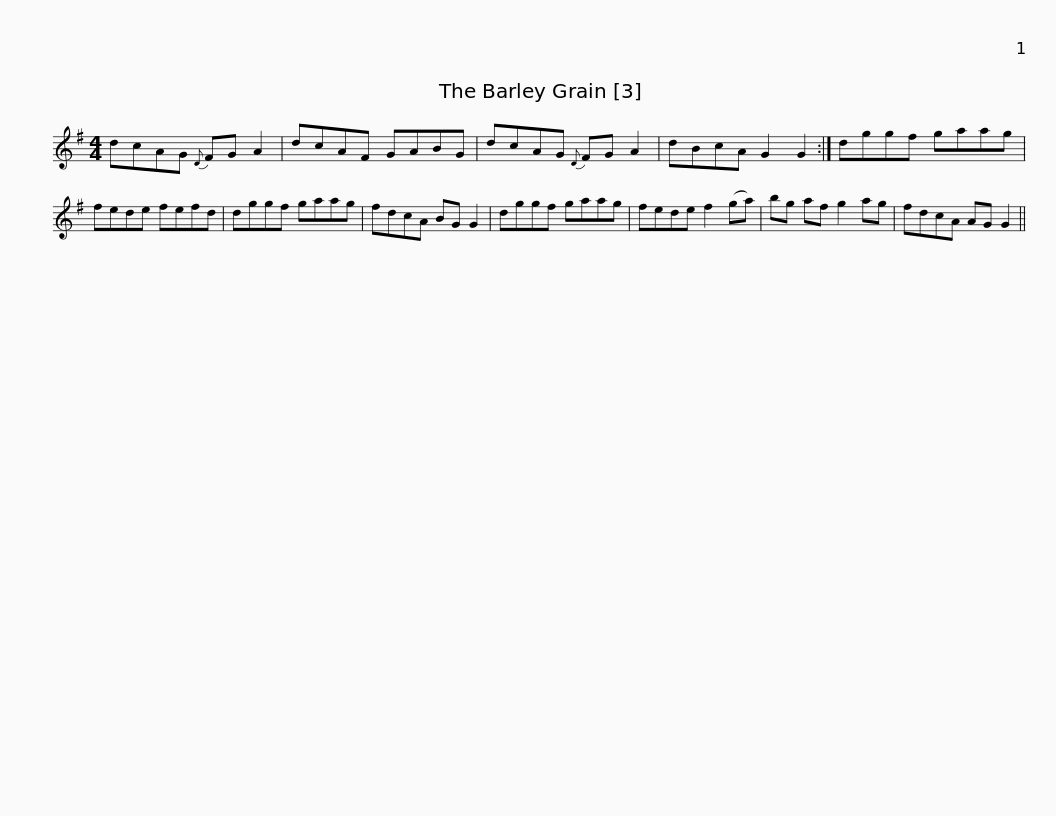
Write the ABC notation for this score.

X:1
L:1/8
M:4/4
I:linebreak $
K:G
V:1 treble
V:1
 dcAG{D} FG A2 | dcAF GABG | dcAG{D} FG A2 | dBcA G2 G2 :| dggf gaag |$ %5
 fede fefd | dggf gaag | fdcA BG G2 | dggf gaag | fede f2 (ga) |$ %10
 bg af g2 ag | fdcA AG G2 || %12
